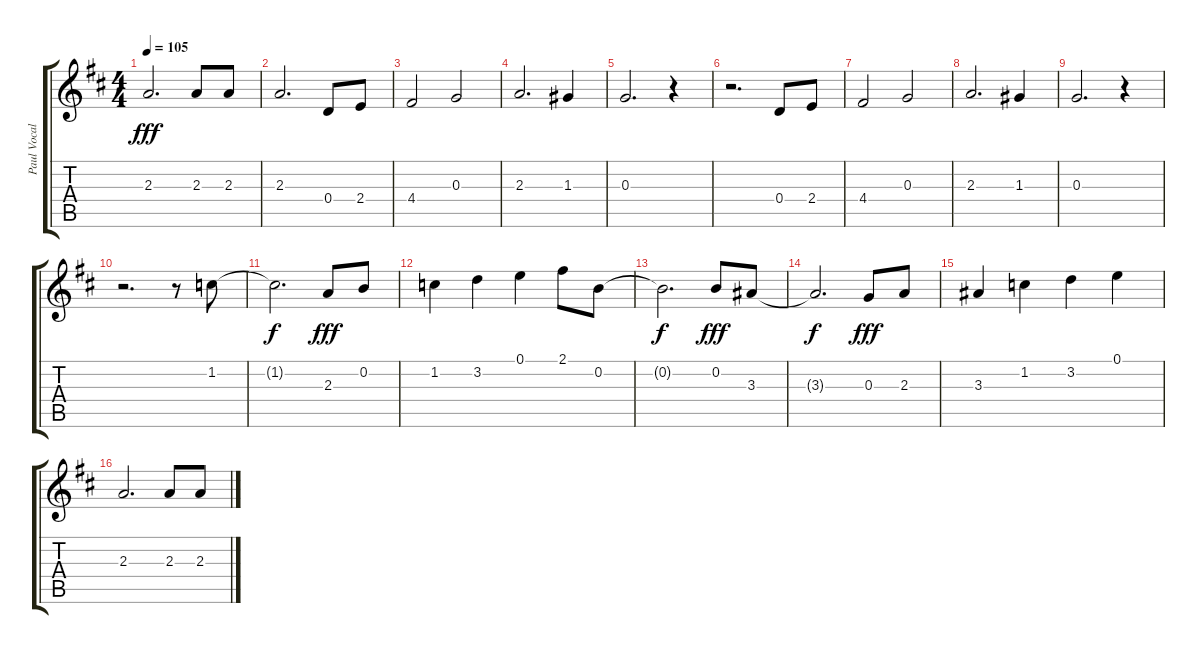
\track ("Paul Vocal" "Paul Vocal") {instrument electricguitarjazz}
\staff {score tabs}
\tuning (E4 B3 G3 D3 A2 E2) {hide}
\ts (4 4)
\tempo 105
\clef g2
\ks d
2.3.2{d dy fff} 2.3.8 2.3.8 |
2.3.2{d} 0.4.8 2.4.8 |
4.4.2 0.3.2 |
2.3.2{d} 1.3.4 |
0.3.2{d} r.4 |
r.2{d} 0.4.8 2.4.8 |
4.4.2 0.3.2 |
2.3.2{d} 1.3.4 |
0.3.2{d} r.4 |
r.2{d} r.8 1.2.8 |
1.2{t}.2{d dy f} 2.3.8{dy fff} 0.2.8 |
1.2.4 3.2.4 0.1.4 2.1.8 0.2.8 |
0.2{t}.2{d dy f} 0.2.8{dy fff} 3.3.8 |
3.3{t}.2{d dy f} 0.3.8{dy fff} 2.3.8 |
3.3.4 1.2.4 3.2.4 0.1.4 |
2.3.2{d} 2.3.8 2.3.8
